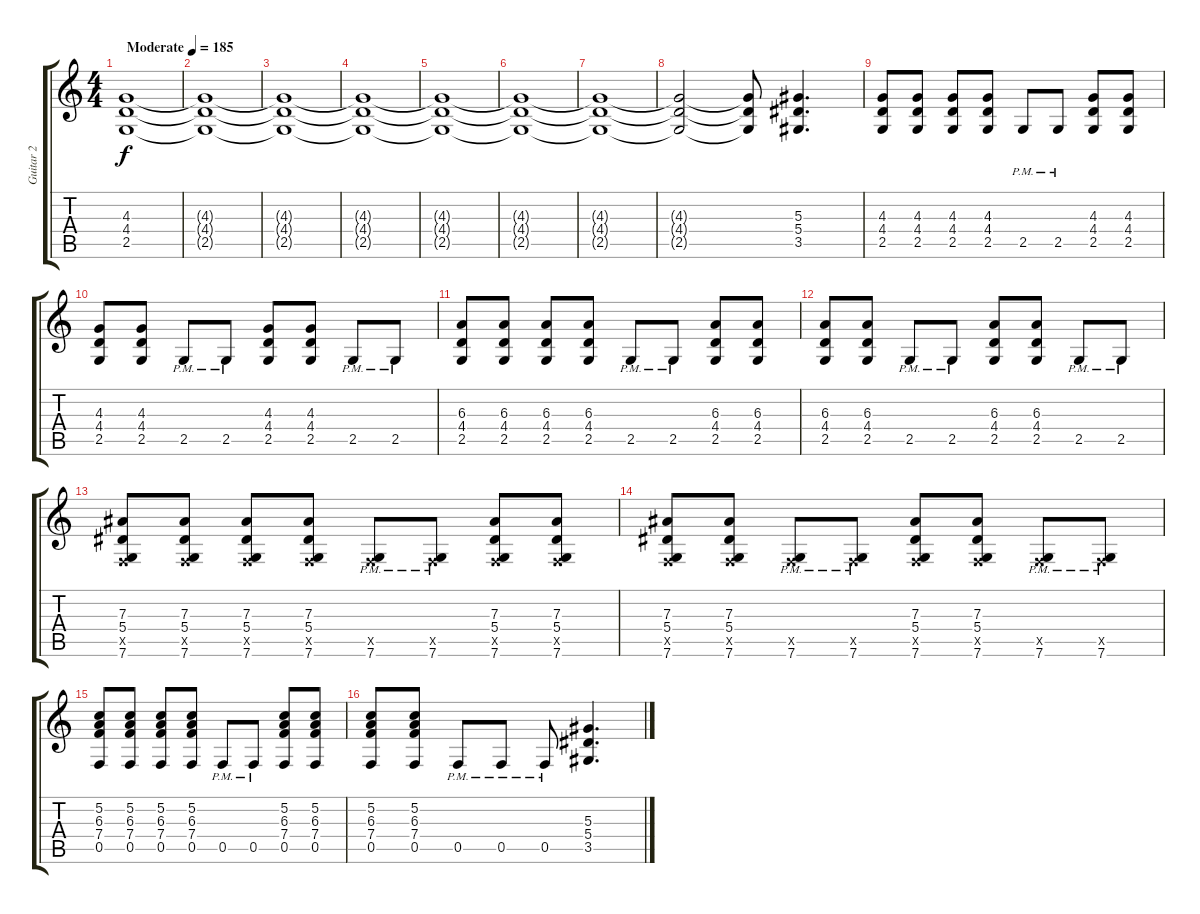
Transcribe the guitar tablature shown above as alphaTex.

\track ("Guitar 2" "Guitar 2") {instrument distortionguitar}
\staff {score tabs}
\tuning (C4 G3 Eb3 Bb2 F2 C2) {hide}
\ts (4 4)
\tempo (185 "Moderate")
\clef g2
\ks c
(4.3 4.4 2.5).1{dy f balance 8 instrument distortionguitar} |
(4.3{t} 4.4{t} 2.5{t}).1 |
(4.3{t} 4.4{t} 2.5{t}).1 |
(4.3{t} 4.4{t} 2.5{t}).1 |
(4.3{t} 4.4{t} 2.5{t}).1 |
(4.3{t} 4.4{t} 2.5{t}).1 |
(4.3{t} 4.4{t} 2.5{t}).1 |
(4.3{t} 4.4{t} 2.5{t}).2 (4.3{t} 4.4{t} 2.5{t}).8 (5.3 5.4 3.5).4{d balance 16} |
(4.3 4.4 2.5).8 (4.3 4.4 2.5).8 (4.3 4.4 2.5).8 (4.3 4.4 2.5).8 2.5{pm}.8 2.5{pm}.8 (4.3 4.4 2.5).8 (4.3 4.4 2.5).8 |
(4.3 4.4 2.5).8 (4.3 4.4 2.5).8 2.5{pm}.8 2.5{pm}.8 (4.3 4.4 2.5).8 (4.3 4.4 2.5).8 2.5{pm}.8 2.5{pm}.8 |
(6.3 4.4 2.5).8 (6.3 4.4 2.5).8 (6.3 4.4 2.5).8 (6.3 4.4 2.5).8 2.5{pm}.8 2.5{pm}.8 (6.3 4.4 2.5).8 (6.3 4.4 2.5).8 |
(6.3 4.4 2.5).8 (6.3 4.4 2.5).8 2.5{pm}.8 2.5{pm}.8 (6.3 4.4 2.5).8 (6.3 4.4 2.5).8 2.5{pm}.8 2.5{pm}.8 |
(7.3 5.4 0.5{x} 7.6).8 (7.3 5.4 0.5{x} 7.6).8 (7.3 5.4 0.5{x} 7.6).8 (7.3 5.4 0.5{x} 7.6).8 (0.5{x} 7.6{pm}).8 (0.5{x} 7.6{pm}).8 (7.3 5.4 0.5{x} 7.6).8 (7.3 5.4 0.5{x} 7.6).8 |
(7.3 5.4 0.5{x} 7.6).8 (7.3 5.4 0.5{x} 7.6).8 (0.5{x} 7.6{pm}).8 (0.5{x} 7.6{pm}).8 (7.3 5.4 0.5{x} 7.6).8 (7.3 5.4 0.5{x} 7.6).8 (0.5{x} 7.6{pm}).8 (0.5{x} 7.6{pm}).8 |
(5.2 6.3 7.4 0.5).8 (5.2 6.3 7.4 0.5).8 (5.2 6.3 7.4 0.5).8 (5.2 6.3 7.4 0.5).8 0.5{pm}.8 0.5{pm}.8 (5.2 6.3 7.4 0.5).8 (5.2 6.3 7.4 0.5).8 |
(5.2 6.3 7.4 0.5).8 (5.2 6.3 7.4 0.5).8 0.5{pm}.8 0.5{pm}.8 0.5{pm}.8 (5.3 5.4 3.5).4{d}
